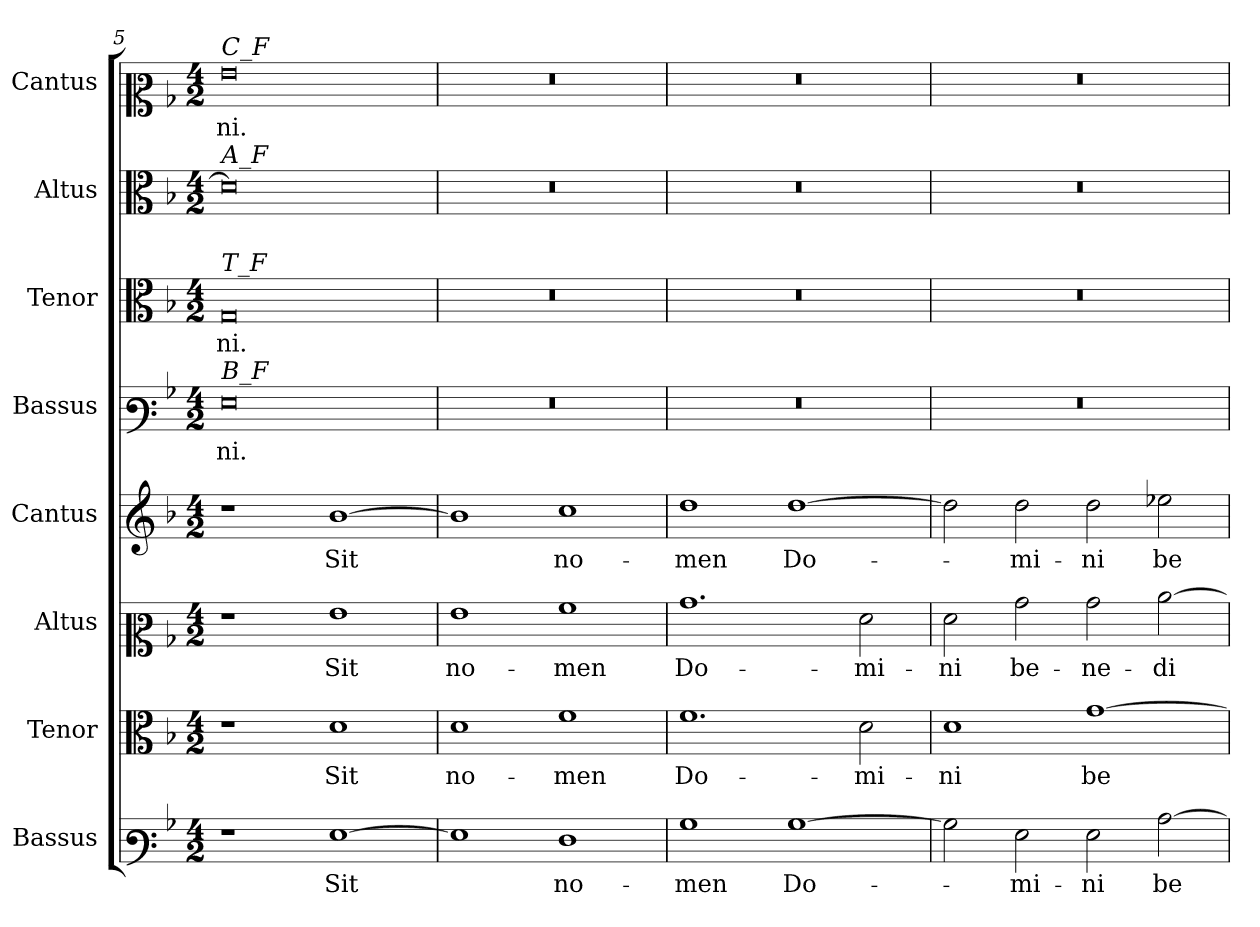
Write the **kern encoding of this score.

**kern	**text	**kern	**text	**kern	**text	**kern	**text	**kern	**text	**kern	**text	**kern	**kern	**text
*part8	*part8	*part7	*part7	*part6	*part6	*part5	*part5	*part4	*part4	*part3	*part3	*part2	*part1	*part1
*staff8	*staff8	*staff7	*staff7	*staff6	*staff6	*staff5	*staff5	*staff4	*staff4	*staff3	*staff3	*staff2	*staff1	*staff1
*I"Bassus	*	*I"Tenor	*	*I"Altus	*	*I"Cantus	*	*I"Bassus	*	*I"Tenor	*	*I"Altus	*I"Cantus	*
*I'B.	*	*I'T.	*	*I'A.	*	*I'C.	*	*I'B.	*	*I'T.	*	*I'A.	*I'C.	*
!!LO:PB:g=z
*clefF3	*	*clefC3	*	*clefC2	*	*clefG2	*	*clefF3	*	*clefC3	*	*clefC3	*clefC2	*
*k[b-]	*	*k[b-]	*	*k[b-]	*	*k[b-]	*	*k[b-]	*	*k[b-]	*	*k[b-]	*k[b-]	*
*M4/2	*	*M4/2	*	*M4/2	*	*M4/2	*	*M4/2	*	*M4/2	*	*M4/2	*M4/2	*
=5	=5	=5	=5	=5	=5	=5	=5	=5	=5	=5	=5	=5	=5	=5
!	!	!	!	!	!	!	!	!	!	!	!	!	!LO:TX:a:i:t=C_F	!
!	!	!	!	!	!	!	!	!	!	!	!	!LO:TX:a:i:t=A_F	!	!
!	!	!	!	!	!	!	!	!	!	!LO:TX:a:i:t=T_F	!	!	!	!
!	!	!	!	!	!	!	!	!LO:TX:a:i:t=B_F	!	!	!	!	!	!
!	!	!	!	!	!	!	!	!	!LO:LY:b	!	!LO:LY:b	!	!	!LO:LY:b
1r	.	1r	.	1r	.	1r	.	0G	-ni.	0G	-ni.	0d]	0g	-ni.
!	!LO:LY:b	!	!LO:LY:b	!	!LO:LY:b	!	!LO:LY:b	!	!	!	!	!	!	!
[1G	Sit	1d	Sit	1g	Sit	[1b-	Sit	.	.	.	.	.	.	.
=6	=6	=6	=6	=6	=6	=6	=6	=6	=6	=6	=6	=6	=6	=6
!	!	!	!LO:LY:b	!	!LO:LY:b	!	!	!	!	!	!	!	!	!
1G]	.	1d	no-	1g	no-	1b-]	.	0r	.	0r	.	0r	0r	.
!	!LO:LY:b	!	!LO:LY:b	!	!LO:LY:b	!	!LO:LY:b	!	!	!	!	!	!	!
1F	no-	1f	-men	1a	-men	1cc	no-	.	.	.	.	.	.	.
=7	=7	=7	=7	=7	=7	=7	=7	=7	=7	=7	=7	=7	=7	=7
!	!LO:LY:b	!	!LO:LY:b	!	!LO:LY:b	!	!LO:LY:b	!	!	!	!	!	!	!
1B-	-men	1.f	Do-	1.b-	Do-	1dd	-men	0r	.	0r	.	0r	0r	.
!	!LO:LY:b	!	!	!	!	!	!LO:LY:b	!	!	!	!	!	!	!
[1B-	Do-	.	.	.	.	[1dd	Do-	.	.	.	.	.	.	.
!	!	!	!LO:LY:b	!	!LO:LY:b	!	!	!	!	!	!	!	!	!
.	.	2d\	-mi-	2f\	-mi-	.	.	.	.	.	.	.	.	.
=8	=8	=8	=8	=8	=8	=8	=8	=8	=8	=8	=8	=8	=8	=8
!	!	!	!LO:LY:b	!	!LO:LY:b	!	!	!	!	!	!	!	!	!
2B-\]	.	1d	-ni	2f\	-ni	2dd\]	.	0r	.	0r	.	0r	0r	.
!	!LO:LY:b	!	!	!	!LO:LY:b	!	!LO:LY:b	!	!	!	!	!	!	!
2G\	-mi-	.	.	2b-\	be-	2dd\	-mi-	.	.	.	.	.	.	.
!	!LO:LY:b	!	!LO:LY:b	!	!LO:LY:b	!	!LO:LY:b	!	!	!	!	!	!	!
2G\	-ni	[1g	be-	2b-\	-ne-	2dd\	-ni	.	.	.	.	.	.	.
!	!LO:LY:b	!	!	!	!LO:LY:b	!	!LO:LY:b	!	!	!	!	!	!	!
[2c\	be-	.	.	[2cc\	-di-	2ee-X\	be-	.	.	.	.	.	.	.
=	=	=	=	=	=	=	=	=	=	=	=	=	=	=
*-	*-	*-	*-	*-	*-	*-	*-	*-	*-	*-	*-	*-	*-	*-
